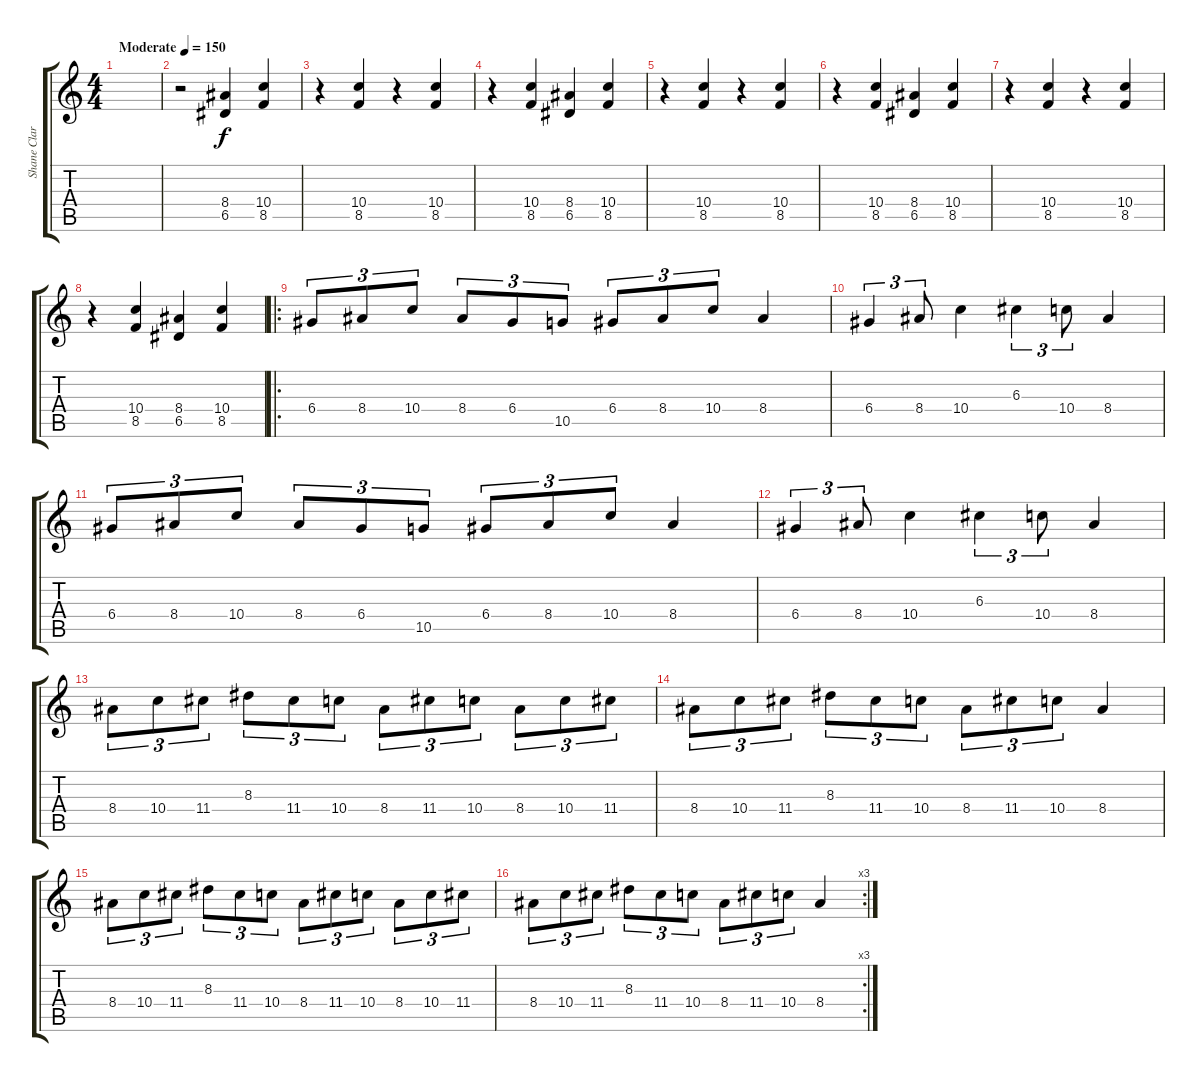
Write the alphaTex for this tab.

\track ("Shane Clark" "Shane Clar") {instrument distortionguitar}
\staff {score tabs}
\tuning (E4 B3 G3 D3 A2 E2) {hide}
\ts (4 4)
\tempo (150 "Moderate")
\clef g2
\ks c
|
r.2 (8.4 6.5).4 (10.4 8.5).4 |
r.4 (10.4 8.5).4 r.4 (10.4 8.5).4 |
r.4 (10.4 8.5).4 (8.4 6.5).4 (10.4 8.5).4 |
r.4 (10.4 8.5).4 r.4 (10.4 8.5).4 |
r.4 (10.4 8.5).4 (8.4 6.5).4 (10.4 8.5).4 |
r.4 (10.4 8.5).4 r.4 (10.4 8.5).4 |
r.4 (10.4 8.5).4 (8.4 6.5).4 (10.4 8.5).4 |
\ro
6.4.8{tu (3 2)} 8.4.8{tu (3 2)} 10.4.8{tu (3 2)} 8.4.8{tu (3 2)} 6.4.8{tu (3 2)} 10.5.8{tu (3 2)} 6.4.8{tu (3 2)} 8.4.8{tu (3 2)} 10.4.8{tu (3 2)} 8.4.4 |
6.4.4{tu (3 2)} 8.4.8{tu (3 2)} 10.4.4 6.3.4{tu (3 2)} 10.4.8{tu (3 2)} 8.4.4 |
6.4.8{tu (3 2)} 8.4.8{tu (3 2)} 10.4.8{tu (3 2)} 8.4.8{tu (3 2)} 6.4.8{tu (3 2)} 10.5.8{tu (3 2)} 6.4.8{tu (3 2)} 8.4.8{tu (3 2)} 10.4.8{tu (3 2)} 8.4.4 |
6.4.4{tu (3 2)} 8.4.8{tu (3 2)} 10.4.4 6.3.4{tu (3 2)} 10.4.8{tu (3 2)} 8.4.4 |
8.4.8{tu (3 2)} 10.4.8{tu (3 2)} 11.4.8{tu (3 2)} 8.3.8{tu (3 2)} 11.4.8{tu (3 2)} 10.4.8{tu (3 2)} 8.4.8{tu (3 2)} 11.4.8{tu (3 2)} 10.4.8{tu (3 2)} 8.4.8{tu (3 2)} 10.4.8{tu (3 2)} 11.4.8{tu (3 2)} |
8.4.8{tu (3 2)} 10.4.8{tu (3 2)} 11.4.8{tu (3 2)} 8.3.8{tu (3 2)} 11.4.8{tu (3 2)} 10.4.8{tu (3 2)} 8.4.8{tu (3 2)} 11.4.8{tu (3 2)} 10.4.8{tu (3 2)} 8.4.4 |
8.4.8{tu (3 2)} 10.4.8{tu (3 2)} 11.4.8{tu (3 2)} 8.3.8{tu (3 2)} 11.4.8{tu (3 2)} 10.4.8{tu (3 2)} 8.4.8{tu (3 2)} 11.4.8{tu (3 2)} 10.4.8{tu (3 2)} 8.4.8{tu (3 2)} 10.4.8{tu (3 2)} 11.4.8{tu (3 2)} |
\rc 3
8.4.8{tu (3 2)} 10.4.8{tu (3 2)} 11.4.8{tu (3 2)} 8.3.8{tu (3 2)} 11.4.8{tu (3 2)} 10.4.8{tu (3 2)} 8.4.8{tu (3 2)} 11.4.8{tu (3 2)} 10.4.8{tu (3 2)} 8.4.4
